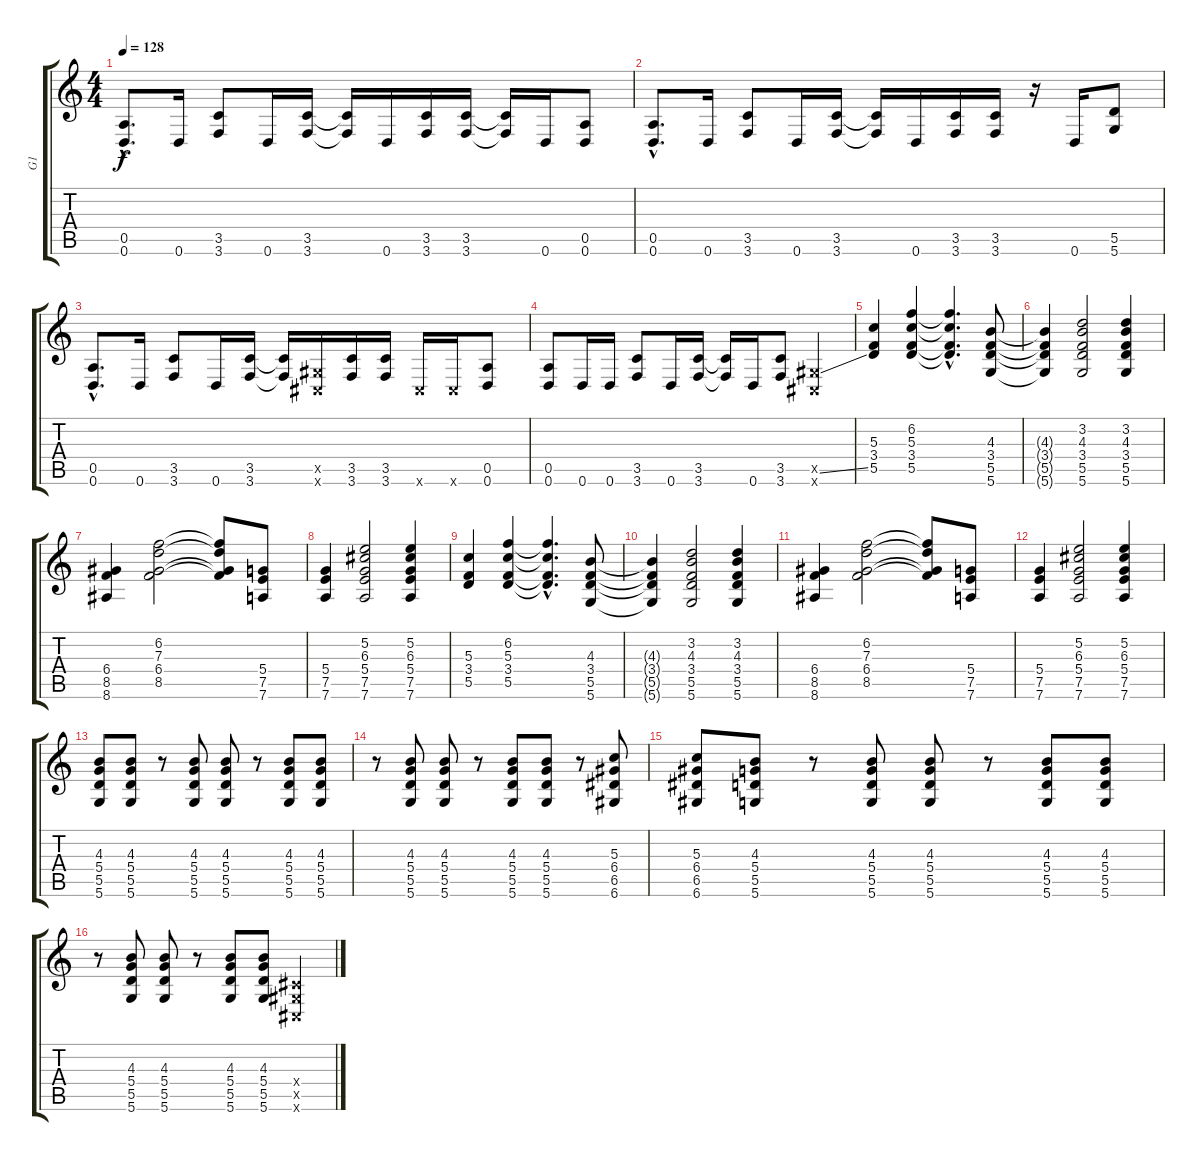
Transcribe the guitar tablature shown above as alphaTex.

\track ("G1" "G1") {instrument distortionguitar}
\staff {score tabs}
\tuning (E4 B3 G3 D3 A2 D2) {hide}
\ts (4 4)
\tempo 128
\clef g2
\ks c
(0.5{hac} 0.6{hac}).8{d dy f} 0.6.16 (3.5 3.6).8 0.6.16 (3.5 3.6).16 (3.5{t} 3.6{t}).16 0.6.16 (3.5 3.6).16 (3.5 3.6).16 (3.5{t} 3.6{t}).16 0.6.16 (0.5 0.6).8 |
(0.5{hac} 0.6{hac}).8{d} 0.6.16 (3.5 3.6).8 0.6.16 (3.5 3.6).16 (3.5{t} 3.6{t}).16 0.6.16 (3.5 3.6).16 (3.5 3.6).16 r.16 0.6.16 (5.5 5.6).8 |
(0.5{hac} 0.6{hac}).8{d} 0.6.16 (3.5 3.6).8 0.6.16 (3.5 3.6).16 (3.5{t} 3.6{t}).16 (-1.5{x} -1.6{x}).16 (3.5 3.6).16 (3.5 3.6).16 -1.6{x}.16 -1.6{x}.16 (0.5 0.6).8 |
(0.5 0.6).8 0.6.16 0.6.16 (3.5 3.6).8 0.6.16 (3.5 3.6).16 (3.5{t} 3.6{t}).16 0.6.16 (3.5 3.6).8 (-1.5{ss x} -1.6{x}).4 |
(5.3 3.4 5.5).4 (6.2 5.3 3.4 5.5).4 (6.2{hac t} 5.3{hac t} 3.4{hac t} 5.5{hac t}).4{d} (4.3 3.4 5.5 5.6).8 |
(4.3{t} 3.4{t} 5.5{t} 5.6{t}).4 (3.2 4.3 3.4 5.5 5.6).2 (3.2 4.3 3.4 5.5 5.6).4 |
(6.4 8.5 8.6).4 (6.2 7.3 6.4 8.5).2 (6.2{t} 7.3{t} 6.4{t} 8.5{t}).8 (5.4 7.5 7.6).8 |
(5.4 7.5 7.6).4 (5.2 6.3 5.4 7.5 7.6).2 (5.2 6.3 5.4 7.5 7.6).4 |
(5.3 3.4 5.5).4 (6.2 5.3 3.4 5.5).4 (6.2{hac t} 5.3{hac t} 3.4{hac t} 5.5{hac t}).4{d} (4.3 3.4 5.5 5.6).8 |
(4.3{t} 3.4{t} 5.5{t} 5.6{t}).4 (3.2 4.3 3.4 5.5 5.6).2 (3.2 4.3 3.4 5.5 5.6).4 |
(6.4 8.5 8.6).4 (6.2 7.3 6.4 8.5).2 (6.2{t} 7.3{t} 6.4{t} 8.5{t}).8 (5.4 7.5 7.6).8 |
(5.4 7.5 7.6).4 (5.2 6.3 5.4 7.5 7.6).2 (5.2 6.3 5.4 7.5 7.6).4 |
(4.3 5.4 5.5 5.6).8 (4.3 5.4 5.5 5.6).8 r.8 (4.3 5.4 5.5 5.6).8 (4.3 5.4 5.5 5.6).8 r.8 (4.3 5.4 5.5 5.6).8 (4.3 5.4 5.5 5.6).8 |
r.8 (4.3 5.4 5.5 5.6).8 (4.3 5.4 5.5 5.6).8 r.8 (4.3 5.4 5.5 5.6).8 (4.3 5.4 5.5 5.6).8 r.8 (5.3 6.4 6.5 6.6).8 |
(5.3 6.4 6.5 6.6).8 (4.3 5.4 5.5 5.6).8 r.8 (4.3 5.4 5.5 5.6).8 (4.3 5.4 5.5 5.6).8 r.8 (4.3 5.4 5.5 5.6).8 (4.3 5.4 5.5 5.6).8 |
r.8 (4.3 5.4 5.5 5.6).8 (4.3 5.4 5.5 5.6).8 r.8 (4.3 5.4 5.5 5.6).8 (4.3 5.4 5.5 5.6).8 (-1.4{x} -1.5{x} -1.6{x}).4
